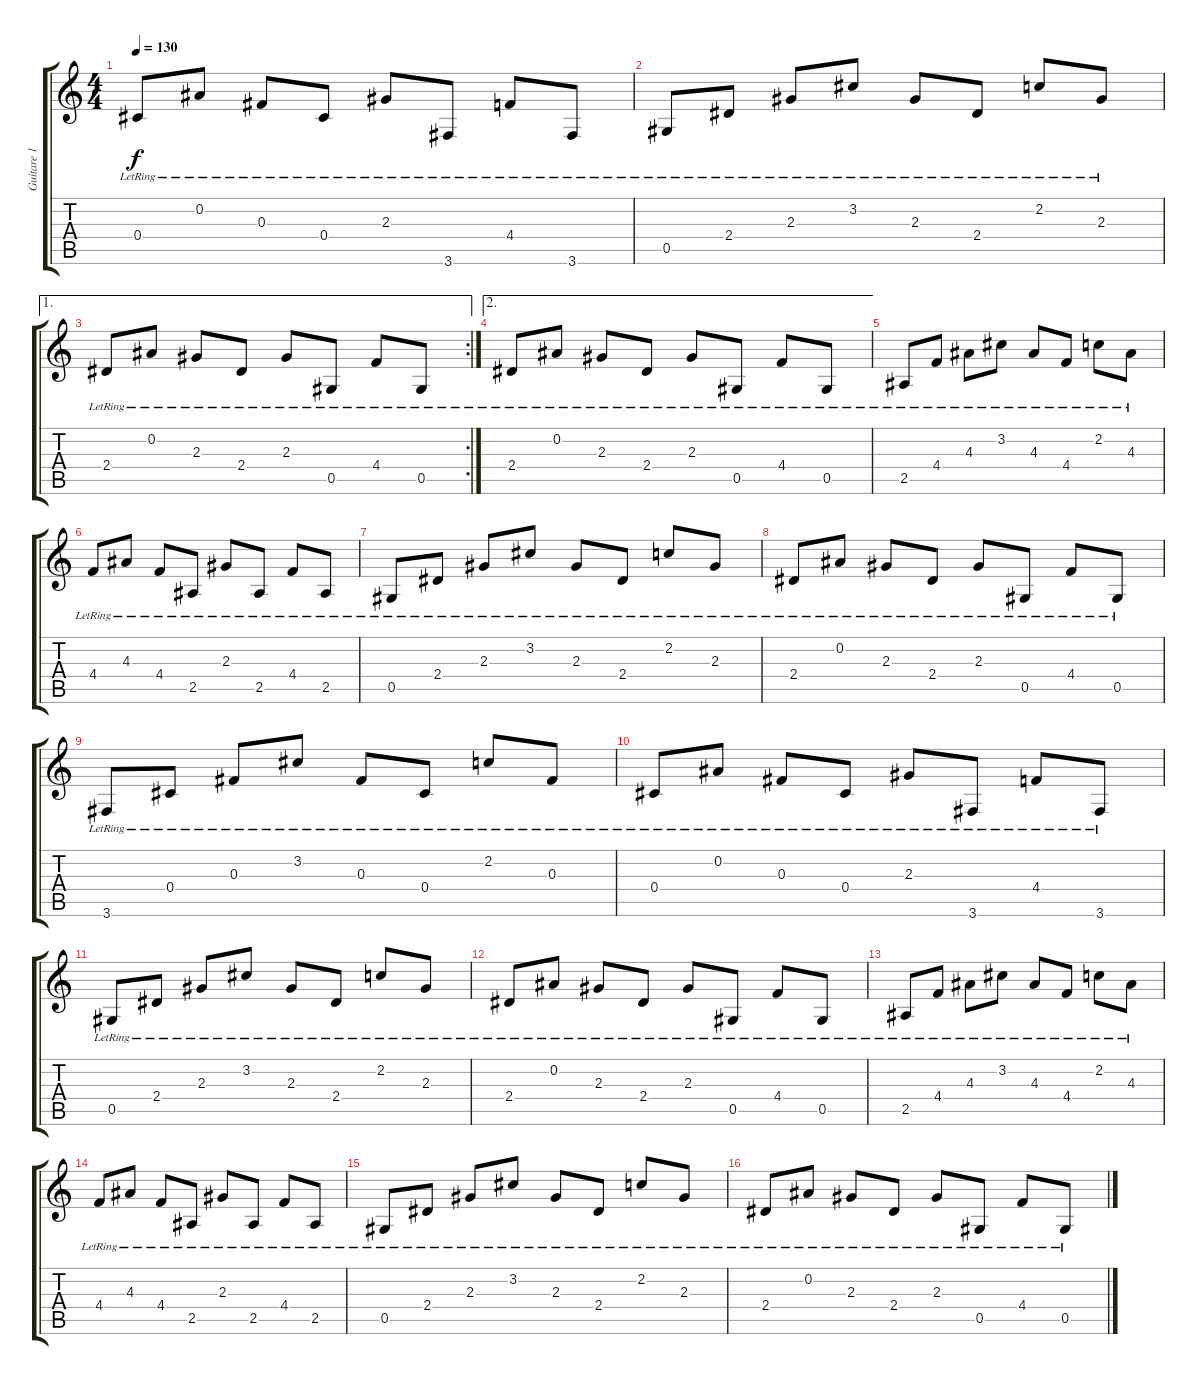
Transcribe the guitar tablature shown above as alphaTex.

\track ("Guitare 1" "Guitare 1") {instrument acousticguitarsteel}
\staff {score tabs}
\tuning (Eb4 Bb3 Gb3 Db3 Ab2 Eb2) {hide}
\ts (4 4)
\tempo 130
\clef g2
\ks c
0.4{lr}.8{dy f} 0.2{lr}.8 0.3{lr}.8 0.4{lr}.8 2.3{lr}.8 3.6{lr}.8 4.4{lr}.8 3.6{lr}.8 |
0.5{lr}.8 2.4{lr}.8 2.3{lr}.8 3.2{lr}.8 2.3{lr}.8 2.4{lr}.8 2.2{lr}.8 2.3{lr}.8 |
\ae 1
\rc 2
2.4{lr}.8 0.2{lr}.8 2.3{lr}.8 2.4{lr}.8 2.3{lr}.8 0.5{lr}.8 4.4{lr}.8 0.5{lr}.8 |
\ae 2
2.4{lr}.8 0.2{lr}.8 2.3{lr}.8 2.4{lr}.8 2.3{lr}.8 0.5{lr}.8 4.4{lr}.8 0.5{lr}.8 |
2.5{lr}.8{volume 10} 4.4{lr}.8 4.3{lr}.8 3.2{lr}.8 4.3{lr}.8 4.4{lr}.8 2.2{lr}.8 4.3{lr}.8 |
4.4{lr}.8{volume 9} 4.3{lr}.8 4.4{lr}.8 2.5{lr}.8 2.3{lr}.8 2.5{lr}.8 4.4{lr}.8 2.5{lr}.8 |
0.5{lr}.8{volume 8} 2.4{lr}.8 2.3{lr}.8 3.2{lr}.8 2.3{lr}.8 2.4{lr}.8 2.2{lr}.8 2.3{lr}.8 |
2.4{lr}.8{volume 7} 0.2{lr}.8 2.3{lr}.8 2.4{lr}.8 2.3{lr}.8 0.5{lr}.8 4.4{lr}.8 0.5{lr}.8 |
3.6{lr}.8{volume 6} 0.4{lr}.8 0.3{lr}.8 3.2{lr}.8 0.3{lr}.8 0.4{lr}.8 2.2{lr}.8 0.3{lr}.8 |
0.4{lr}.8{volume 5} 0.2{lr}.8 0.3{lr}.8 0.4{lr}.8 2.3{lr}.8 3.6{lr}.8 4.4{lr}.8 3.6{lr}.8 |
0.5{lr}.8{volume 4} 2.4{lr}.8 2.3{lr}.8 3.2{lr}.8 2.3{lr}.8 2.4{lr}.8 2.2{lr}.8 2.3{lr}.8 |
2.4{lr}.8{volume 3} 0.2{lr}.8 2.3{lr}.8 2.4{lr}.8 2.3{lr}.8 0.5{lr}.8 4.4{lr}.8 0.5{lr}.8 |
2.5{lr}.8{volume 2} 4.4{lr}.8 4.3{lr}.8 3.2{lr}.8 4.3{lr}.8 4.4{lr}.8 2.2{lr}.8 4.3{lr}.8 |
4.4{lr}.8{volume 1} 4.3{lr}.8 4.4{lr}.8 2.5{lr}.8 2.3{lr}.8 2.5{lr}.8 4.4{lr}.8 2.5{lr}.8 |
0.5{lr}.8{volume 0} 2.4{lr}.8 2.3{lr}.8 3.2{lr}.8 2.3{lr}.8 2.4{lr}.8 2.2{lr}.8 2.3{lr}.8 |
2.4{lr}.8 0.2{lr}.8 2.3{lr}.8 2.4{lr}.8 2.3{lr}.8 0.5{lr}.8 4.4{lr}.8 0.5{lr}.8
